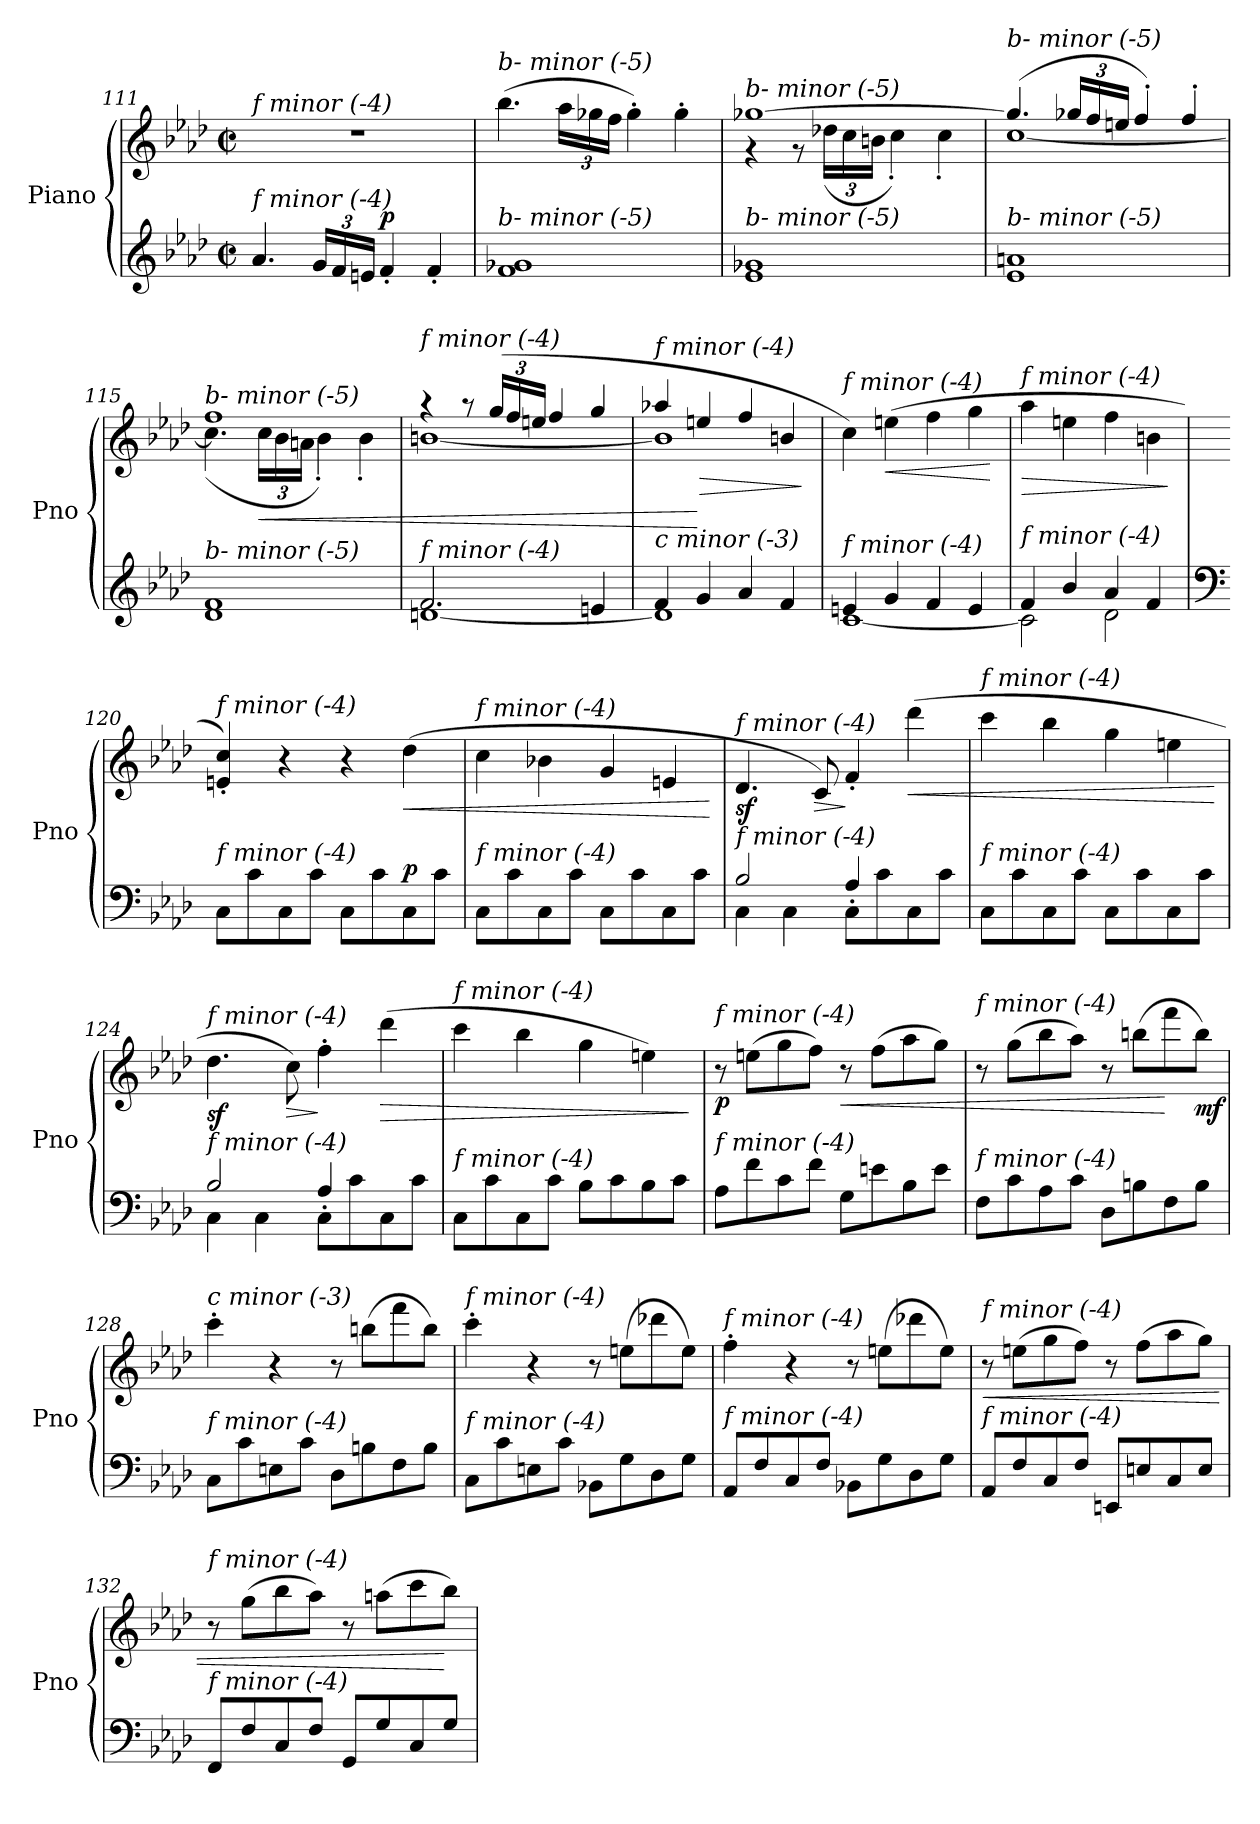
**kern	**kern	**dynam
*part1	*part1	*part1
*staff2	*staff1	*staff1/2
*I"Piano	*	*
*I'Pno	*	*
*clefG2	*clefG2	*
*k[b-e-a-d-]	*k[b-e-a-d-]	*
*M2/2	*M2/2	*
*met(c|)	*met(c|)	*
=111	=111	=111
!	!LO:TX:i:t=f minor (-4)	!
!LO:TX:i:t=f minor (-4)	!	!
4.a-/	1r	.
*Xbrackettup	*	*
24g/LL	.	.
24f/	.	.
24en/JJ	.	.
!	!	!LO:DY:a=2
4f'/	.	p
4f'/	.	.
=112	=112	=112
!	!LO:TX:i:t=b- minor (-5)	!
!LO:TX:i:t=b- minor (-5)	!	!
1f 1g-X	(>4.bb-\	.
*	*Xbrackettup	*
.	24aa-\LL	.
.	24gg-X\	.
.	24ff\JJ	.
.	4gg-'\)	.
.	4gg-'\	.
=113	=113	=113
*	*^	*
!	!LO:TX:i:t=b- minor (-5)	!	!
!LO:TX:i:t=b- minor (-5)	!	!	!
1e- 1g-X	[1gg-X	4r	.
.	.	8r	.
.	.	(<24dd-X\LL	.
.	.	24cc\	.
.	.	24bn\JJ	.
.	.	4cc'\)	.
.	.	4cc'\	.
=114	=114	=114	=114
!	!LO:TX:i:t=b- minor (-5)	!	!
!LO:TX:i:t=b- minor (-5)	!	!	!
1e- 1an	(>4.gg-/]	[1cc	.
.	24gg-X/LL	.	.
.	24ff/	.	.
.	24een/JJ	.	.
.	4ff'/)	.	.
.	4ff'/	.	.
=115	=115	=115	=115
!	!LO:TX:i:t=b- minor (-5)	!	!
!LO:TX:i:t=b- minor (-5)	!	!	!
1d- 1f	1ff	(<4.cc\]	.
!	!	!	!LO:HP:b
.	.	24cc\LL	<
.	.	24b-\	.
.	.	24an\JJ	.
.	.	4b-'\)	.
.	.	4b-'\	.
!!LO:PB:g=z	!!
=116	=116	=116	=116
*^	*	*	*
!	!	!LO:TX:i:t=f minor (-4)	!	!
!LO:TX:i:t=f minor (-4)	!	!	!	!
2.f/	[1dn	4r	[1bn	.
.	.	8r	.	.
.	.	(>24gg/LL	.	.
.	.	24ff/	.	.
.	.	24een/JJ	.	.
.	.	4ff/	.	.
4en/	.	4gg/	.	.
=117	=117	=117	=117	=117
!	!	!LO:TX:i:t=f minor (-4)	!	!
!LO:TX:i:t=c minor (-3)	!	!	!	!
4f/	1d]	4aa-X/	1b]	.
!	!	!	!	!LO:HP:n=1:b
4g/	.	4een/	.	[ >
4a-/	.	4ff/	.	.
4f/	.	4bn/	.	.
*v	*v	*	*	*
*	*v	*v	*
.	.	]
=118	=118	=118
*^	*	*
!	!	!LO:TX:i:t=f minor (-4)	!
!LO:TX:i:t=f minor (-4)	!	!	!
4en/	[1c	4cc\)	.
!	!	!	!LO:HP:b
4g/	.	(>4een\	<
4f/	.	4ff\	.
4e/	.	4gg\	.
*v	*v	*	*
.	.	[
=119	=119	=119
*^	*	*
!	!	!LO:TX:i:t=f minor (-4)	!
!LO:TX:i:t=f minor (-4)	!	!	!
!	!	!	!LO:HP:b
4f/	2c\]	4aa-\	>
4b-/	.	4een\	.
4a-/	2d-\	4ff\	.
4f/	.	4bn\	.
*v	*v	*	*
.	.	]
=120	=120	=120
*clefF4	*	*
!	!LO:TX:i:t=f minor (-4)	!
!LO:TX:i:t=f minor (-4)	!	!
8C\L	4en/' 4cc/')	.
8c\	.	.
8C\	4r	.
8c\J	.	.
8C\L	4r	.
8c\	.	.
!	!	!LO:HP:b
!	!	!LO:DY:n=1:a=2
8C\	(>4dd-\	< p
8c\J	.	.
=121	=121	=121
!	!LO:TX:i:t=f minor (-4)	!
!LO:TX:i:t=f minor (-4)	!	!
8C\L	4cc\	.
8c\	.	.
8C\	4b-X\	.
8c\J	.	.
8C\L	4g/	.
8c\	.	.
8C\	4en/	.
8c\J	.	.
.	.	[
!!LO:LB:g=z
=122	=122	=122
*^	*^	*
!	!	!LO:TX:i:t=f minor (-4)	!	!
!LO:TX:i:t=f minor (-4)	!	!	!	!
!	!	!	!	!LO:DY:b
4C\	2B-/	4.d-/	2.ryy	sf
4C\	.	.	.	.
!	!	!	!	!LO:HP:b
.	.	8c/)	.	>
8C\L	4A-'/	4f'/	.	]
8c\	.	.	.	.
!	!	!	!	!LO:HP:b
8C\	4ryy	(>4ddd-\	4ryy	<
8c\J	.	.	.	.
*v	*v	*	*	*
*	*v	*v	*
=123	=123	=123
!	!LO:TX:i:t=f minor (-4)	!
!LO:TX:i:t=f minor (-4)	!	!
8C\L	4ccc\	.
8c\	.	.
8C\	4bb-\	.
8c\J	.	.
8C\L	4gg\	.
8c\	.	.
8C\	4een\	.
8c\J	.	.
.	.	[
=124	=124	=124
*^	*^	*
!	!	!LO:TX:i:t=f minor (-4)	!	!
!LO:TX:i:t=f minor (-4)	!	!	!	!
!	!	!	!	!LO:DY:b
4C\	2B-/	4.dd-\	2.ryy	sf
4C\	.	.	.	.
!	!	!	!	!LO:HP:b
.	.	8cc\)	.	>
8C\L	4A-'/	4ff'\	.	]
8c\	.	.	.	.
!	!	!	!	!LO:HP:b
8C\	4ryy	(>4ddd-\	4ryy	>
8c\J	.	.	.	.
*v	*v	*	*	*
*	*v	*v	*
=125	=125	=125
!	!LO:TX:i:t=f minor (-4)	!
!LO:TX:i:t=f minor (-4)	!	!
8C\L	4ccc\	.
8c\	.	.
8C\	4bb-\	.
8c\J	.	.
8B-\L	4gg\	.
8c\	.	.
8B-\	4een\)	.
8c\J	.	.
.	.	]
=126	=126	=126
!	!LO:TX:i:t=f minor (-4)	!
!LO:TX:i:t=f minor (-4)	!	!
!	!	!LO:DY:b
8A-\L	8r	p
8f\	(>8een\L	.
8c\	8gg\	.
8f\J	8ff\J)	.
!	!	!LO:HP:b
8G\L	8r	<
8en\	(>8ff\L	.
8B-\	8aa-\	.
8e\J	8gg\J)	.
!!LO:LB:g=z
=127	=127	=127
!	!LO:TX:i:t=f minor (-4)	!
!LO:TX:i:t=f minor (-4)	!	!
8F\L	8r	.
8c\	(>8gg\L	.
8A-\	8bb-\	.
8c\J	8aa-\J)	.
8D-\L	8r	.
8Bn\	(>8bbn\L	.
8F\	8fff\	[
!	!	!LO:DY:b
8B\J	8bb\J)	mf
=128	=128	=128
!	!LO:TX:i:t=c minor (-3)	!
!LO:TX:i:t=f minor (-4)	!	!
8C\L	4ccc'\	.
8c\	.	.
8En\	4r	.
8c\J	.	.
8D-\L	8r	.
8Bn\	(>8bbn\L	.
8F\	8fff\	.
8B\J	8bb\J)	.
=129	=129	=129
!	!LO:TX:i:t=f minor (-4)	!
!LO:TX:i:t=f minor (-4)	!	!
8C\L	4ccc'\	.
8c\	.	.
8En\	4r	.
8c\J	.	.
8BB-X\L	8r	.
8G\	(>8een\L	.
8D-\	8ddd-X\	.
8G\J	8ee\J)	.
=130	=130	=130
!	!LO:TX:i:t=f minor (-4)	!
!LO:TX:i:t=f minor (-4)	!	!
8AA-/L	4ff'\	.
8F/	.	.
8C/	4r	.
8F/J	.	.
8BB-X\L	8r	.
8G\	(>8een\L	.
8D-\	8ddd-X\	.
8G\J	8ee\J)	.
!!LO:LB:g=z
=131	=131	=131
!	!LO:TX:i:t=f minor (-4)	!
!LO:TX:i:t=f minor (-4)	!	!
!	!	!LO:HP:b
8AA-/L	8r	<
8F/	(>8een\L	.
8C/	8gg\	.
8F/J	8ff\J)	.
8EEn/L	8r	.
8En/	(>8ff\L	.
8C/	8aa-\	.
8E/J	8gg\J)	.
=132	=132	=132
!	!LO:TX:i:t=f minor (-4)	!
!LO:TX:i:t=f minor (-4)	!	!
8FF/L	8r	.
8F/	(>8gg\L	.
8C/	8bb-\	.
8F/J	8aa-\J)	.
8GG/L	8r	.
8G/	(>8aan\L	.
8C/	8ccc\	.
8G/J	8bb-\J)	[
=	=	=
*-	*-	*-
